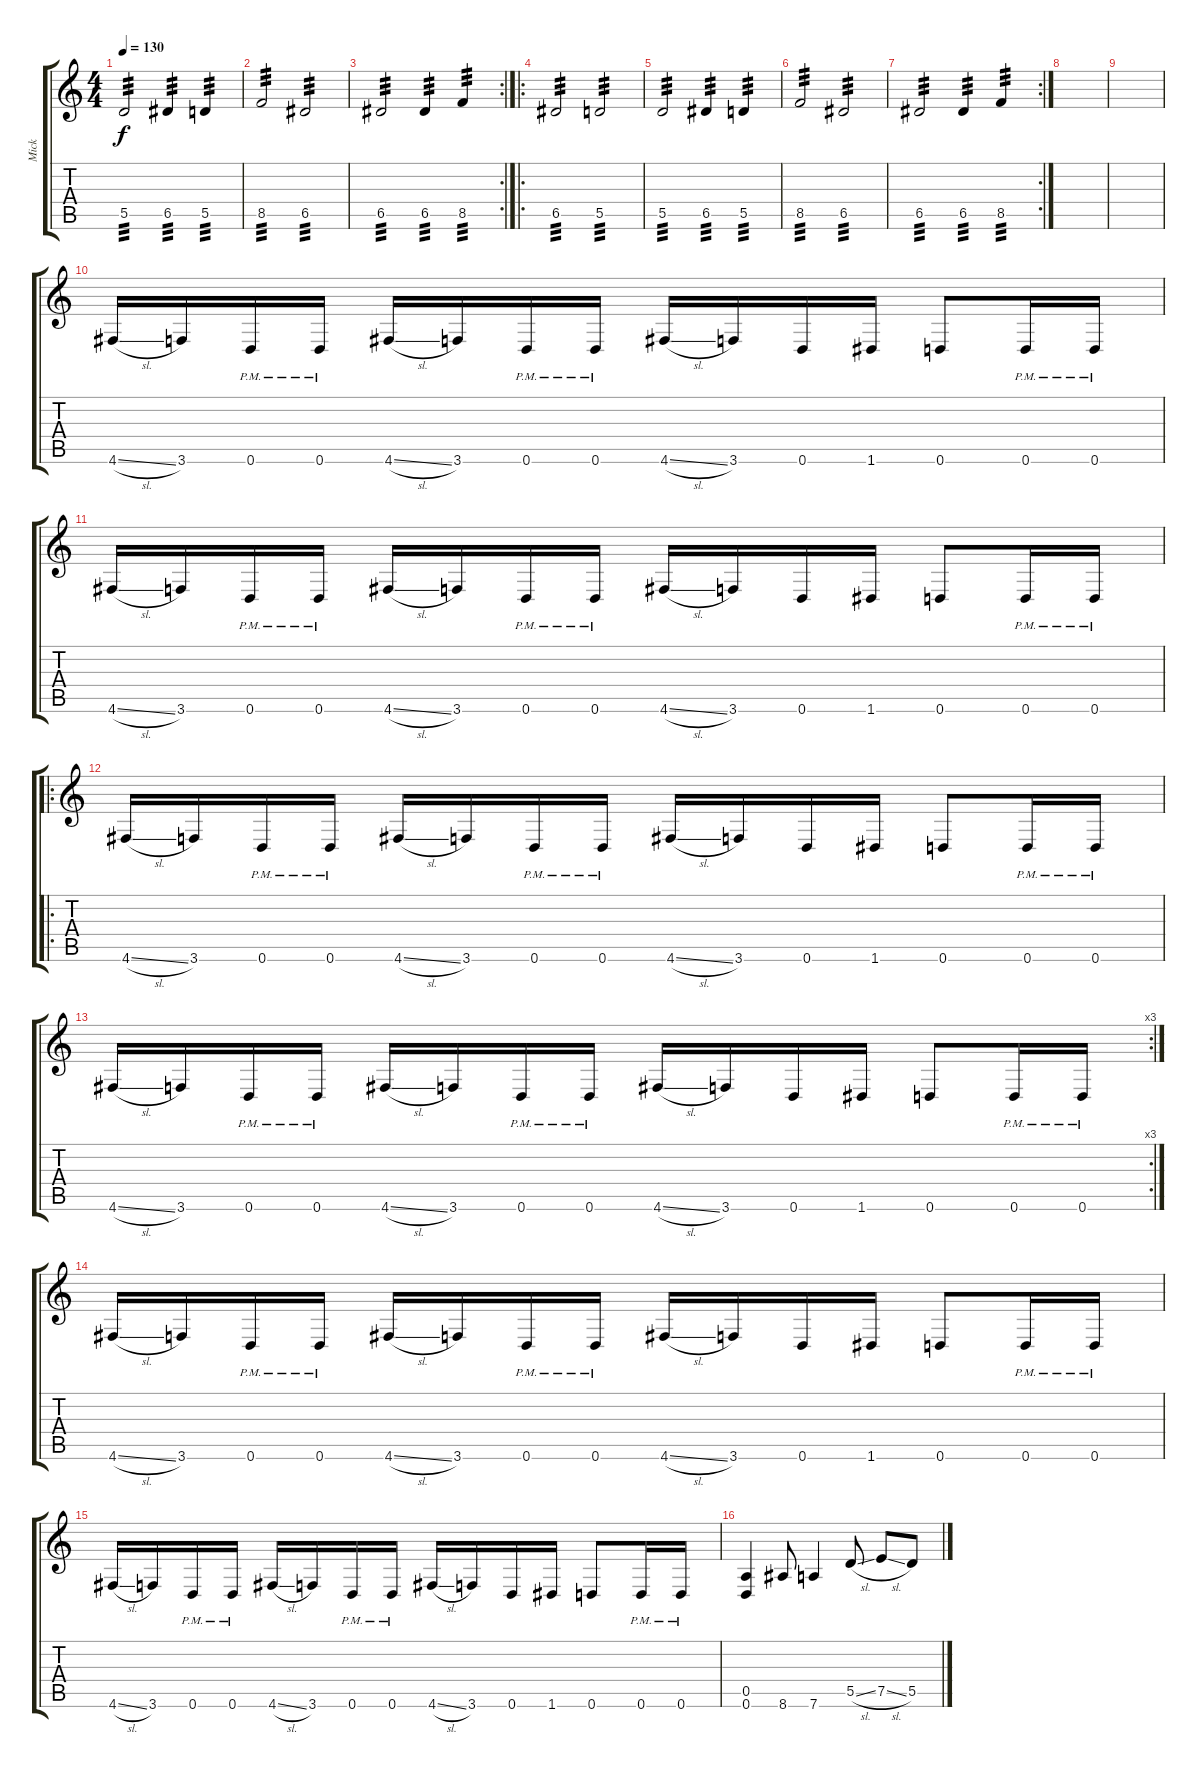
\track ("Mick" "Mick") {instrument distortionguitar}
\staff {score tabs}
\tuning (D4 A3 F3 D3 A2 D2) {hide}
\ts (4 4)
\tempo 130
\clef g2
\ks c
5.5.2{tp 3 dy f} 6.5.4{tp 3} 5.5.4{tp 3} |
8.5.2{tp 3} 6.5.2{tp 3} |
\rc 2
6.5.2{tp 3} 6.5.4{tp 3} 8.5.4{tp 3} |
\ro
6.5.2{tp 3} 5.5.2{tp 3} |
5.5.2{tp 3} 6.5.4{tp 3} 5.5.4{tp 3} |
8.5.2{tp 3} 6.5.2{tp 3} |
\rc 2
6.5.2{tp 3} 6.5.4{tp 3} 8.5.4{tp 3} |
|
|
4.6{sl}.16 3.6.16 0.6{pm}.16 0.6{pm}.16 4.6{sl}.16 3.6.16 0.6{pm}.16 0.6{pm}.16 4.6{sl}.16 3.6.16 0.6.16 1.6.16 0.6.8 0.6{pm}.16 0.6{pm}.16 |
4.6{sl}.16 3.6.16 0.6{pm}.16 0.6{pm}.16 4.6{sl}.16 3.6.16 0.6{pm}.16 0.6{pm}.16 4.6{sl}.16 3.6.16 0.6.16 1.6.16 0.6.8 0.6{pm}.16 0.6{pm}.16 |
\ro
4.6{sl}.16 3.6.16 0.6{pm}.16 0.6{pm}.16 4.6{sl}.16 3.6.16 0.6{pm}.16 0.6{pm}.16 4.6{sl}.16 3.6.16 0.6.16 1.6.16 0.6.8 0.6{pm}.16 0.6{pm}.16 |
\rc 3
4.6{sl}.16 3.6.16 0.6{pm}.16 0.6{pm}.16 4.6{sl}.16 3.6.16 0.6{pm}.16 0.6{pm}.16 4.6{sl}.16 3.6.16 0.6.16 1.6.16 0.6.8 0.6{pm}.16 0.6{pm}.16 |
4.6{sl}.16 3.6.16 0.6{pm}.16 0.6{pm}.16 4.6{sl}.16 3.6.16 0.6{pm}.16 0.6{pm}.16 4.6{sl}.16 3.6.16 0.6.16 1.6.16 0.6.8 0.6{pm}.16 0.6{pm}.16 |
4.6{sl}.16 3.6.16 0.6{pm}.16 0.6{pm}.16 4.6{sl}.16 3.6.16 0.6{pm}.16 0.6{pm}.16 4.6{sl}.16 3.6.16 0.6.16 1.6.16 0.6.8 0.6{pm}.16 0.6{pm}.16 |
(0.5 0.6).4 8.6.8 7.6.4 5.5{sl}.8 7.5{sl}.8 5.5{sl}.8
